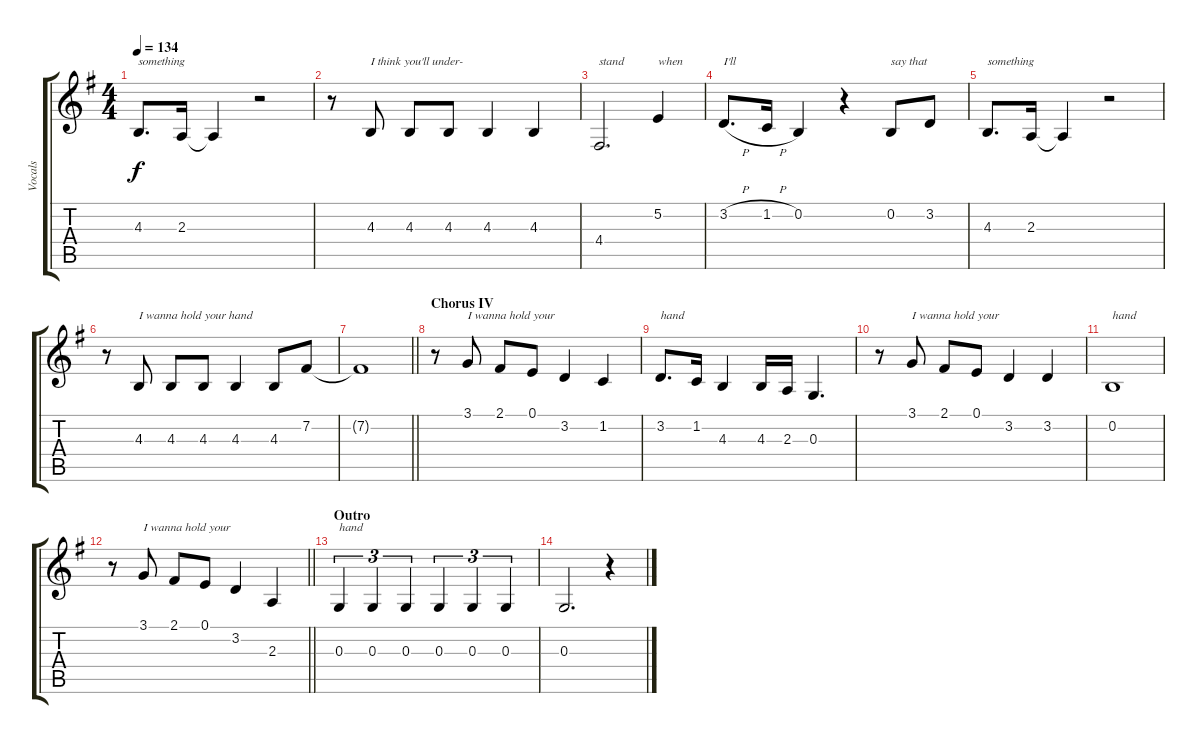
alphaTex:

\track ("Vocals" "Vocals") {instrument altosax}
\staff {score tabs}
\tuning (E4 B3 G3 D3 A2 E2) {hide}
\ts (4 4)
\tempo 134
\clef g2
\ks g
4.3.8{d txt "something" dy f} 2.3.16 2.3{t}.4 r.2 |
r.8 4.3.8{txt "I think you'll under-"} 4.3.8 4.3.8 4.3.4 4.3.4 |
4.4.2{d txt "stand"} 5.2.4{txt "when"} |
3.2{h}.8{d txt "I'll"} 1.2{h}.16 0.2.4 r.4 0.2.8{txt "say that"} 3.2.8 |
4.3.8{d txt "something"} 2.3.16 2.3{t}.4 r.2 |
r.8 4.3.8{txt "I wanna hold your hand"} 4.3.8 4.3.8 4.3.4 4.3.8 7.2.8 |
\barLineRight lightlight
7.2{t}.1 |
\section ("" "Chorus IV")
r.8 3.1.8{txt "I wanna hold your"} 2.1.8 0.1.8 3.2.4 1.2.4 |
3.2.8{d txt "hand"} 1.2.16 4.3.4 4.3.16 2.3.16 0.3.4{d} |
r.8 3.1.8{txt "I wanna hold your"} 2.1.8 0.1.8 3.2.4 3.2.4 |
0.2.1{txt "hand"} |
\barLineRight lightlight
r.8 3.1.8{txt "I wanna hold your"} 2.1.8 0.1.8 3.2.4 2.3.4 |
\section ("" "Outro")
0.3.4{tu (3 2) txt "hand"} 0.3.4{tu (3 2)} 0.3.4{tu (3 2)} 0.3.4{tu (3 2)} 0.3.4{tu (3 2)} 0.3.4{tu (3 2)} |
0.3.2{d} r.4
